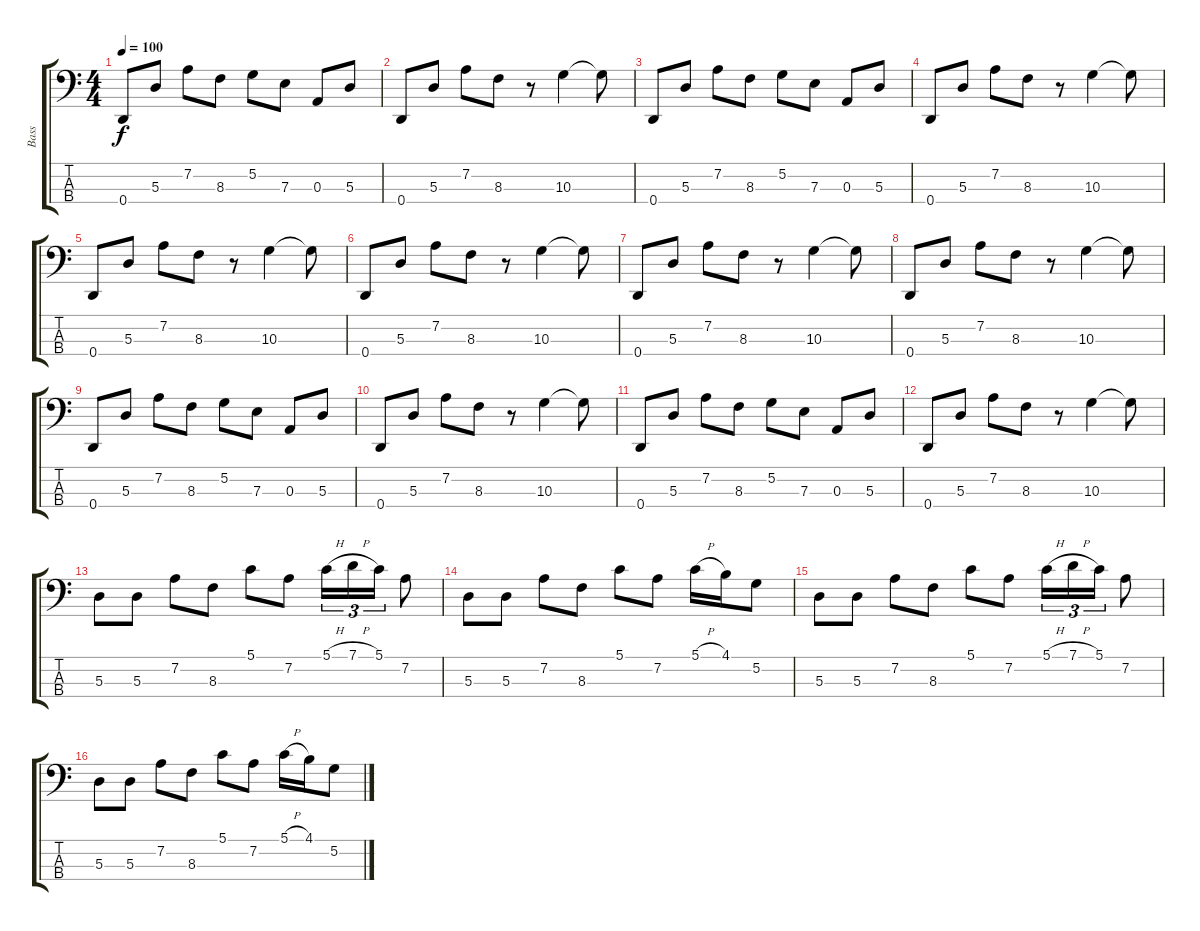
\track ("Bass" "Bass") {instrument overdrivenguitar}
\staff {score tabs}
\tuning (G2 D2 A1 D1) {hide}
\ts (4 4)
\tempo 100
\clef f4
\ks c
0.4.8{dy f} 5.3.8 7.2.8 8.3.8 5.2.8 7.3.8 0.3.8 5.3.8 |
0.4.8 5.3.8 7.2.8 8.3.8 r.8 10.3.4 10.3{t}.8 |
0.4.8 5.3.8 7.2.8 8.3.8 5.2.8 7.3.8 0.3.8 5.3.8 |
0.4.8 5.3.8 7.2.8 8.3.8 r.8 10.3.4 10.3{t}.8 |
0.4.8 5.3.8 7.2.8 8.3.8 r.8 10.3.4 10.3{t}.8 |
0.4.8 5.3.8 7.2.8 8.3.8 r.8 10.3.4 10.3{t}.8 |
0.4.8 5.3.8 7.2.8 8.3.8 r.8 10.3.4 10.3{t}.8 |
0.4.8 5.3.8 7.2.8 8.3.8 r.8 10.3.4 10.3{t}.8 |
0.4.8 5.3.8 7.2.8 8.3.8 5.2.8 7.3.8 0.3.8 5.3.8 |
0.4.8 5.3.8 7.2.8 8.3.8 r.8 10.3.4 10.3{t}.8 |
0.4.8 5.3.8 7.2.8 8.3.8 5.2.8 7.3.8 0.3.8 5.3.8 |
0.4.8 5.3.8 7.2.8 8.3.8 r.8 10.3.4 10.3{t}.8 |
5.3.8{volume 14} 5.3.8 7.2.8 8.3.8 5.1.8 7.2.8 5.1{h}.16{tu (3 2)} 7.1{h}.16{tu (3 2)} 5.1.16{tu (3 2)} 7.2.8 |
5.3.8 5.3.8 7.2.8 8.3.8 5.1.8 7.2.8 5.1{h}.16 4.1.16 5.2.8 |
5.3.8 5.3.8 7.2.8 8.3.8 5.1.8 7.2.8 5.1{h}.16{tu (3 2)} 7.1{h}.16{tu (3 2)} 5.1.16{tu (3 2)} 7.2.8 |
5.3.8 5.3.8 7.2.8 8.3.8 5.1.8 7.2.8 5.1{h}.16 4.1.16 5.2.8
